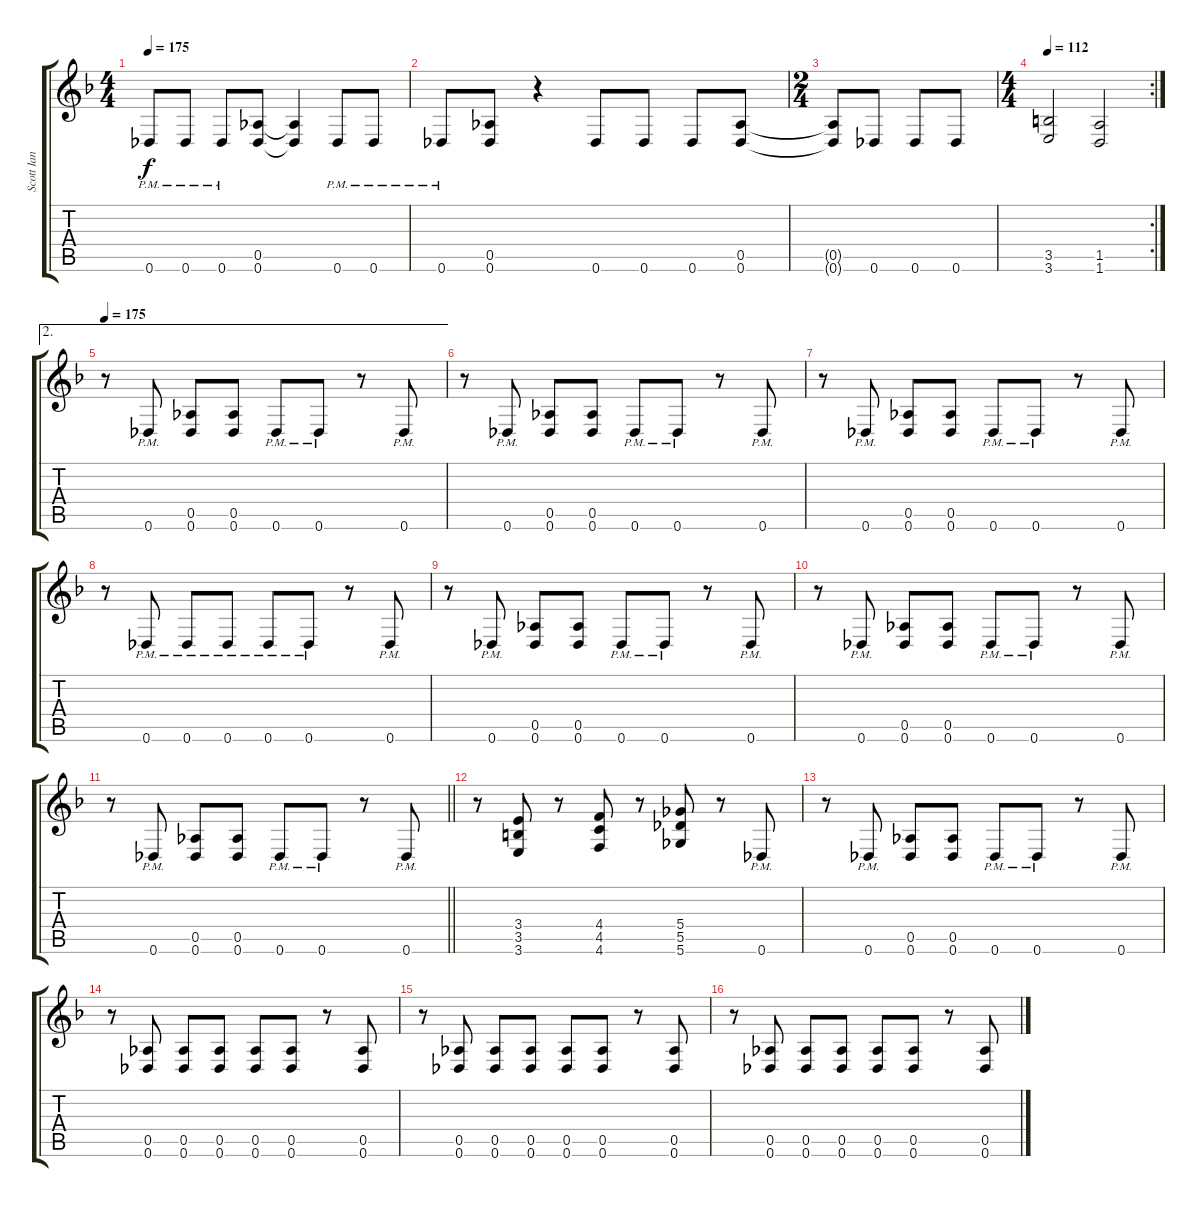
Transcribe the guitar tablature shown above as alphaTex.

\track ("Scott Ian" "Scott Ian") {instrument distortionguitar}
\staff {score tabs}
\tuning (Eb4 Bb3 Gb3 Db3 Ab2 Db2) {hide}
\ts (4 4)
\tempo 175
\clef g2
\ks f
0.6{pm}.8{dy f} 0.6{pm}.8 0.6{pm}.8 (0.5 0.6).8 (0.5{t} 0.6{t}).4 0.6{pm}.8 0.6{pm}.8 |
0.6{pm}.8 (0.5 0.6).8 r.4 0.6.8 0.6.8 0.6.8 (0.5 0.6).8 |
\ts (2 4)
(0.5{t} 0.6{t}).8 0.6.8 0.6.8 0.6.8 |
\rc 2
\ts (4 4)
\tempo 112
(3.5 3.6).2 (1.5 1.6).2 |
\ae 2
\tempo 175
r.8 0.6{pm}.8 (0.5 0.6).8 (0.5 0.6).8 0.6{pm}.8 0.6{pm}.8 r.8 0.6{pm}.8 |
r.8 0.6{pm}.8 (0.5 0.6).8 (0.5 0.6).8 0.6{pm}.8 0.6{pm}.8 r.8 0.6{pm}.8 |
r.8 0.6{pm}.8 (0.5 0.6).8 (0.5 0.6).8 0.6{pm}.8 0.6{pm}.8 r.8 0.6{pm}.8 |
r.8 0.6{pm}.8 0.6{pm}.8 0.6{pm}.8 0.6{pm}.8 0.6{pm}.8 r.8 0.6{pm}.8 |
r.8 0.6{pm}.8 (0.5 0.6).8 (0.5 0.6).8 0.6{pm}.8 0.6{pm}.8 r.8 0.6{pm}.8 |
r.8 0.6{pm}.8 (0.5 0.6).8 (0.5 0.6).8 0.6{pm}.8 0.6{pm}.8 r.8 0.6{pm}.8 |
\barLineRight lightlight
r.8 0.6{pm}.8 (0.5 0.6).8 (0.5 0.6).8 0.6{pm}.8 0.6{pm}.8 r.8 0.6{pm}.8 |
r.8 (3.4 3.5 3.6).8 r.8 (4.4 4.5 4.6).8 r.8 (5.4 5.5 5.6).8 r.8 0.6{pm}.8 |
r.8 0.6{pm}.8 (0.5 0.6).8 (0.5 0.6).8 0.6{pm}.8 0.6{pm}.8 r.8 0.6{pm}.8 |
r.8 (0.5 0.6).8 (0.5 0.6).8 (0.5 0.6).8 (0.5 0.6).8 (0.5 0.6).8 r.8 (0.5 0.6).8 |
r.8 (0.5 0.6).8 (0.5 0.6).8 (0.5 0.6).8 (0.5 0.6).8 (0.5 0.6).8 r.8 (0.5 0.6).8 |
r.8 (0.5 0.6).8 (0.5 0.6).8 (0.5 0.6).8 (0.5 0.6).8 (0.5 0.6).8 r.8 (0.5 0.6).8
